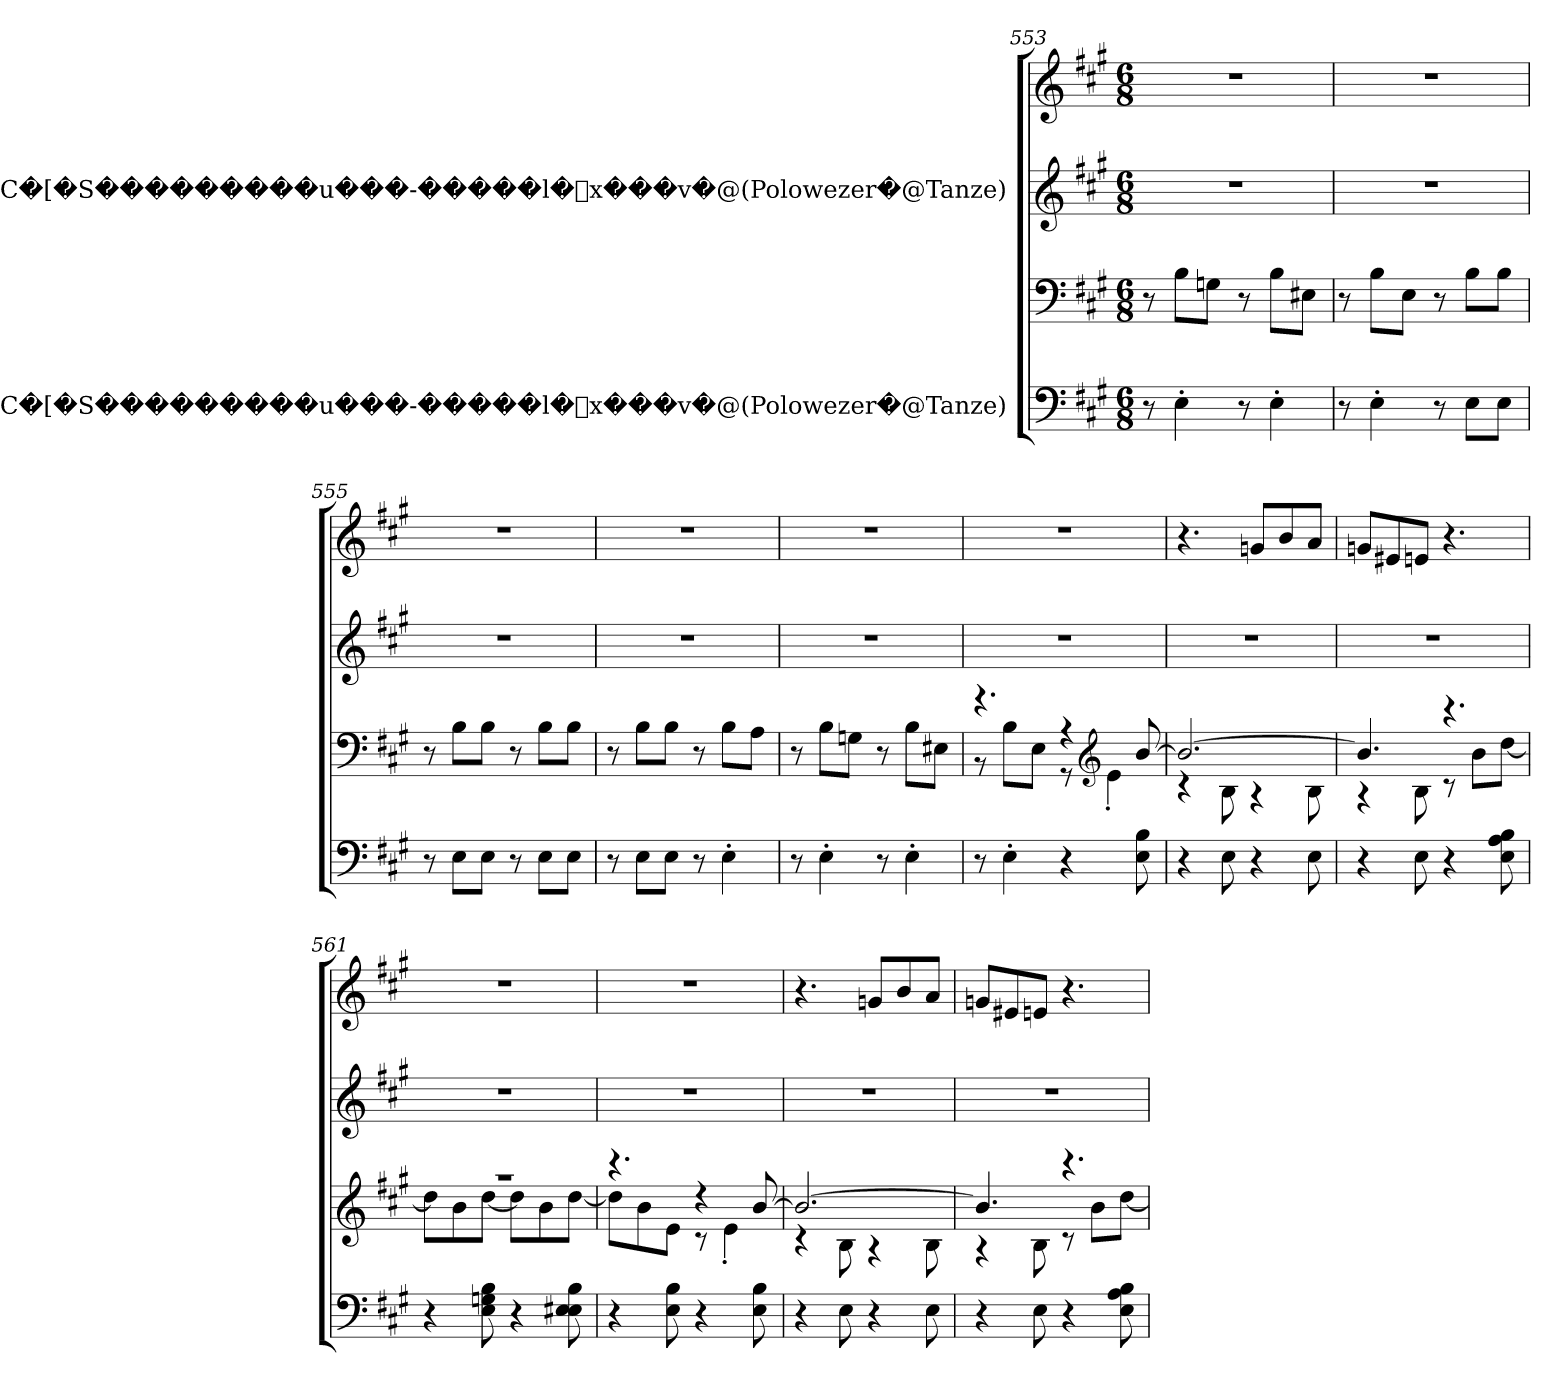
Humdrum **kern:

**kern	**kern	**kern	**kern
*part2	*part2	*part1	*part1
*staff4	*staff3	*staff2	*staff1
*I"钢琴, �C�[�S���������u���-�����l�ݗx���v�@(Polowezer�@Tanze)	*	*I"钢琴, �C�[�S���������u���-�����l�ݗx���v�@(Polowezer�@Tanze)	*
*clefF4	*clefF4	*clefG2	*clefG2
*k[f#c#g#]	*k[f#c#g#]	*k[f#c#g#]	*k[f#c#g#]
*M6/8	*M6/8	*M6/8	*M6/8
=553	=553	=553	=553
8r	8r	2.r	2.r
4E'\	8B\L	.	.
.	8Gn\J	.	.
8r	8r	.	.
4E'\	8B\L	.	.
.	8E#X\J	.	.
=554	=554	=554	=554
8r	8r	2.r	2.r
4E'\	8B\L	.	.
.	8E\J	.	.
8r	8r	.	.
8E\L	8B\L	.	.
8E\J	8B\J	.	.
=555	=555	=555	=555
8r	8r	2.r	2.r
8E\L	8B\L	.	.
8E\J	8B\J	.	.
8r	8r	.	.
8E\L	8B\L	.	.
8E\J	8B\J	.	.
=556	=556	=556	=556
8r	8r	2.r	2.r
8E\L	8B\L	.	.
8E\J	8B\J	.	.
8r	8r	.	.
4E'\	8B\L	.	.
.	8A\J	.	.
!!LO:LB:g=z
=557	=557	=557	=557
8r	8r	2.r	2.r
4E'\	8B\L	.	.
.	8Gn\J	.	.
8r	8r	.	.
4E'\	8B\L	.	.
.	8E#X\J	.	.
=558	=558	=558	=558
*	*^	*	*
8r	4.r	8r	2.r	2.r
4E'\	.	8B\L	.	.
.	.	8E\J	.	.
4r	4r	8r	.	.
*	*clefG2	*	*	*
.	.	4e'\	.	.
8E\ 8B\	[8b/	.	.	.
=559	=559	=559	=559	=559
4r	2.b/_	4r	2.r	4.r
8E\	.	8B\	.	.
4r	.	4r	.	8gn/L
.	.	.	.	8b/
8E\	.	8B\	.	8a/J
=560	=560	=560	=560	=560
4r	4.b/]	4r	2.r	8gn/L
.	.	.	.	8e#X/
8E\	.	8B\	.	8en/J
4r	4.r	8r	.	4.r
.	.	8b\L	.	.
8E\ 8A\ 8B\	.	[8dd\J	.	.
=561	=561	=561	=561	=561
4r	2.r	8dd\L]	2.r	2.r
.	.	8b\	.	.
8E\ 8Gn\ 8B\	.	[8dd\J	.	.
4r	.	8dd\L]	.	.
.	.	8b\	.	.
8E\ 8E#X\ 8B\	.	[8dd\J	.	.
!!LO:PB:g=z
=562	=562	=562	=562	=562
4r	4.r	8dd\L]	2.r	2.r
.	.	8b\	.	.
8E\ 8B\	.	8e\J	.	.
4r	4r	8r	.	.
.	.	4e'\	.	.
8E\ 8B\	[8b/	.	.	.
=563	=563	=563	=563	=563
4r	2.b/_	4r	2.r	4.r
8E\	.	8B\	.	.
4r	.	4r	.	8gn/L
.	.	.	.	8b/
8E\	.	8B\	.	8a/J
=564	=564	=564	=564	=564
4r	4.b/]	4r	2.r	8gn/L
.	.	.	.	8e#X/
8E\	.	8B\	.	8en/J
4r	4.r	8r	.	4.r
.	.	8b\L	.	.
8E\ 8A\ 8B\	.	[8dd\J	.	.
*	*v	*v	*	*
=	=	=	=
*-	*-	*-	*-
